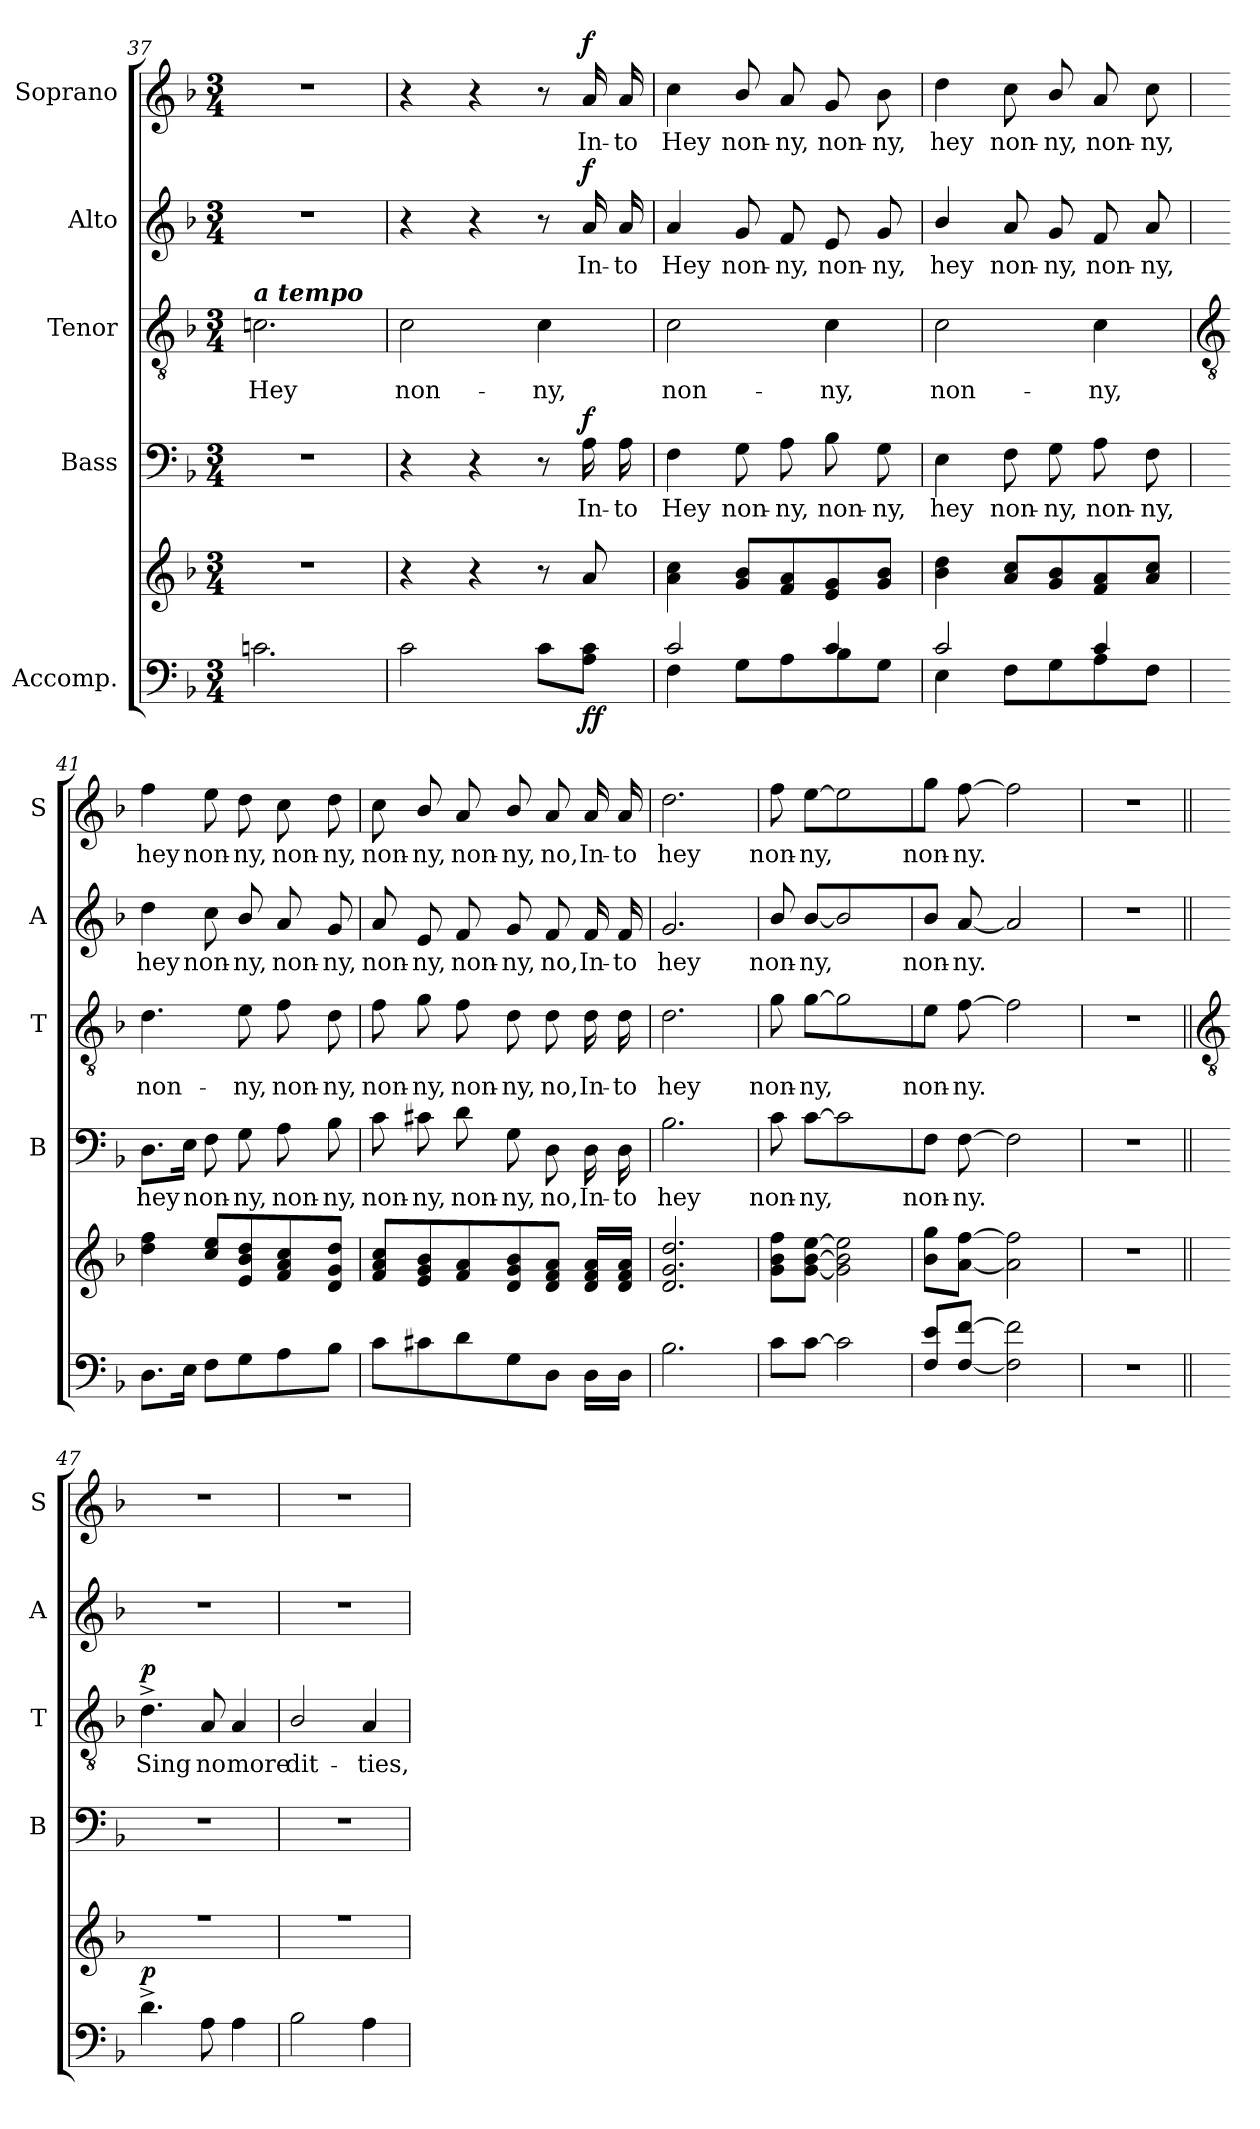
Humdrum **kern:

**kern	**kern	**dynam	**kern	**text	**dynam	**kern	**text	**dynam	**kern	**text	**dynam	**kern	**text	**dynam
*part5	*part5	*part5	*part4	*part4	*part4	*part3	*part3	*part3	*part2	*part2	*part2	*part1	*part1	*part1
*staff6	*staff5	*staff5/6	*staff4	*staff4	*staff4	*staff3	*staff3	*staff3	*staff2	*staff2	*staff2	*staff1	*staff1	*staff1
*I"Accomp.	*	*	*I"Bass	*	*	*I"Tenor	*	*	*I"Alto	*	*	*I"Soprano	*	*
*	*	*	*I'B	*	*	*I'T	*	*	*I'A	*	*	*I'S	*	*
*clefF4	*clefG2	*	*clefF4	*	*	*clefGv2	*	*	*clefG2	*	*	*clefG2	*	*
*k[b-]	*k[b-]	*	*k[b-]	*	*	*k[b-]	*	*	*k[b-]	*	*	*k[b-]	*	*
*F:	*F:	*	*F:	*	*	*F:	*	*	*F:	*	*	*F:	*	*
*M3/4	*M3/4	*	*M3/4	*	*	*M3/4	*	*	*M3/4	*	*	*M3/4	*	*
=37	=37	=37	=37	=37	=37	=37	=37	=37	=37	=37	=37	=37	=37	=37
!	!	!	!	!	!	!LO:TX:a:Bi:t=a tempo	!	!	!	!	!	!	!	!
!LO:TX:a:Bi:t=a tempo	!	!	!	!	!	!	!	!	!	!	!	!	!	!
!LO:N:vis=1	!LO:N:vis=1	!	!LO:N:vis=1	!	!	!	!LO:LY:b	!	!LO:N:vis=1	!	!	!LO:N:vis=1	!	!
*^	*	*	*	*	*	*	*	*	*	*	*	*	*	*
2.ryy	2.cn\	2.r	.	2.r	.	.	2.cn	Hey	.	2.r	.	.	2.r	.	.
=38	=38	=38	=38	=38	=38	=38	=38	=38	=38	=38	=38	=38	=38	=38	=38
!LO:N:vis=1	!	!	!	!	!	!	!	!LO:LY:b	!	!	!	!	!	!	!
2.ryy	2c\	4r	.	4r	.	.	2c	non-	.	4r	.	.	4r	.	.
.	.	4r	.	4r	.	.	.	.	.	4r	.	.	4r	.	.
!	!	!	!	!	!	!	!	!LO:LY:b	!	!	!	!	!	!	!
.	8c\L	8r	.	8r	.	.	4c	-ny,	.	8r	.	.	8r	.	.
!	!	!	!LO:DY:b=2	!	!LO:LY:b	!	!	!	!	!	!LO:LY:b	!	!	!LO:LY:b	!
!	!	!	!LO:DY:n=1:b	!	!	!LO:DY:b	!	!	!	!	!	!LO:DY:b	!	!	!LO:DY:b
.	8A\ 8c\J	8a	f f	16A	In-	f	.	.	.	16a	In-	f	16a	In-	f
!	!	!	!	!	!LO:LY:b	!	!	!	!	!	!LO:LY:b	!	!	!LO:LY:b	!
.	.	.	.	16A	-to	.	.	.	.	16a	-to	.	16a	-to	.
=39	=39	=39	=39	=39	=39	=39	=39	=39	=39	=39	=39	=39	=39	=39	=39
!	!	!	!	!	!LO:LY:b	!	!	!LO:LY:b	!	!	!LO:LY:b	!	!	!LO:LY:b	!
2c/	4F\	4a 4cc	.	4F	Hey	.	2c	non-	.	4a	Hey	.	4cc	Hey	.
!	!	!	!	!	!LO:LY:b	!	!	!	!	!	!LO:LY:b	!	!	!LO:LY:b	!
.	8G\L	8g/ 8b-/L	.	8G	non-	.	.	.	.	8g/	non-	.	8b-/	non-	.
!	!	!	!	!	!LO:LY:b	!	!	!	!	!	!LO:LY:b	!	!	!LO:LY:b	!
.	8A\	8f 8a	.	8A	-ny,	.	.	.	.	8f	-ny,	.	8a	-ny,	.
!	!	!	!	!	!LO:LY:b	!	!	!LO:LY:b	!	!	!LO:LY:b	!	!	!LO:LY:b	!
4c/	8B-\	8e 8g	.	8B-	non-	.	4c	-ny,	.	8e	non-	.	8g	non-	.
!	!	!	!	!	!LO:LY:b	!	!	!	!	!	!LO:LY:b	!	!	!LO:LY:b	!
.	8G\J	8g 8b-J	.	8G	-ny,	.	.	.	.	8g	-ny,	.	8b-	-ny,	.
=40	=40	=40	=40	=40	=40	=40	=40	=40	=40	=40	=40	=40	=40	=40	=40
!	!	!	!	!	!LO:LY:b	!	!	!LO:LY:b	!	!	!LO:LY:b	!	!	!LO:LY:b	!
2c/	4E\	4b- 4dd	.	4E	hey	.	2c	non-	.	4b-/	hey	.	4dd	hey	.
!	!	!	!	!	!LO:LY:b	!	!	!	!	!	!LO:LY:b	!	!	!LO:LY:b	!
.	8F\L	8a 8ccL	.	8F	non-	.	.	.	.	8a	non-	.	8cc	non-	.
!	!	!	!	!	!LO:LY:b	!	!	!	!	!	!LO:LY:b	!	!	!LO:LY:b	!
.	8G\	8g/ 8b-/	.	8G	-ny,	.	.	.	.	8g/	-ny,	.	8b-/	-ny,	.
!	!	!	!	!	!LO:LY:b	!	!	!LO:LY:b	!	!	!LO:LY:b	!	!	!LO:LY:b	!
4c/	8A\	8f 8a	.	8A	non-	.	4c	-ny,	.	8f	non-	.	8a	non-	.
!	!	!	!	!	!LO:LY:b	!	!	!	!	!	!LO:LY:b	!	!	!LO:LY:b	!
.	8F\J	8a 8ccJ	.	8F	-ny,	.	.	.	.	8a	-ny,	.	8cc	-ny,	.
*v	*v	*	*	*	*	*	*	*	*	*	*	*	*	*	*
!!LO:LB:g=z
=41	=41	=41	=41	=41	=41	=41	=41	=41	=41	=41	=41	=41	=41	=41
*	*	*	*	*	*	*clefGv2	*	*	*	*	*	*	*	*
*^	*	*	*	*	*	*	*	*	*	*	*	*	*	*
!	!	!	!	!	!LO:LY:b	!	!	!LO:LY:b	!	!	!LO:LY:b	!	!	!LO:LY:b	!
*v	*v	*	*	*	*	*	*	*	*	*	*	*	*	*	*
8.DL	4dd 4ff	.	8.DL	hey	.	4.d	non-	.	4dd	hey	.	4ff	hey	.
16EJ	.	.	16EJ	.	.	.	.	.	.	.	.	.	.	.
!	!	!	!	!LO:LY:b	!	!	!	!	!	!LO:LY:b	!	!	!LO:LY:b	!
8FL	8cc 8eeL	.	8F	non-	.	.	.	.	8cc	non-	.	8ee	non-	.
!	!	!	!	!LO:LY:b	!	!	!LO:LY:b	!	!	!LO:LY:b	!	!	!LO:LY:b	!
8G	8e 8b- 8dd	.	8G	-ny,	.	8e	-ny,	.	8b-/	-ny,	.	8dd	-ny,	.
!	!	!	!	!LO:LY:b	!	!	!LO:LY:b	!	!	!LO:LY:b	!	!	!LO:LY:b	!
8A	8f 8a 8cc	.	8A	non-	.	8f	non-	.	8a	non-	.	8cc	non-	.
!	!	!	!	!LO:LY:b	!	!	!LO:LY:b	!	!	!LO:LY:b	!	!	!LO:LY:b	!
8B-J	8d 8g 8ddJ	.	8B-	-ny,	.	8d	-ny,	.	8g/	-ny,	.	8dd	-ny,	.
=42	=42	=42	=42	=42	=42	=42	=42	=42	=42	=42	=42	=42	=42	=42
!	!	!	!	!LO:LY:b	!	!	!LO:LY:b	!	!	!LO:LY:b	!	!	!LO:LY:b	!
8cL	8f 8a 8ccL	.	8c	non-	.	8f	non-	.	8a	non-	.	8cc	non-	.
!	!	!	!	!LO:LY:b	!	!	!LO:LY:b	!	!	!LO:LY:b	!	!	!LO:LY:b	!
8c#X	8e/ 8g/ 8b-/	.	8c#X	-ny,	.	8g	-ny,	.	8e/	-ny,	.	8b-/	-ny,	.
!	!	!	!	!LO:LY:b	!	!	!LO:LY:b	!	!	!LO:LY:b	!	!	!LO:LY:b	!
8d	8f 8a	.	8d	non-	.	8f	non-	.	8f	non-	.	8a	non-	.
!	!	!	!	!LO:LY:b	!	!	!LO:LY:b	!	!	!LO:LY:b	!	!	!LO:LY:b	!
8G	8d/ 8g/ 8b-/	.	8G	-ny,	.	8d	-ny,	.	8g/	-ny,	.	8b-/	-ny,	.
!	!	!	!	!LO:LY:b	!	!	!LO:LY:b	!	!	!LO:LY:b	!	!	!LO:LY:b	!
8DJ	8d 8f 8aJ	.	8D	no,	.	8d	no,	.	8f	no,	.	8a	no,	.
!	!	!	!	!LO:LY:b	!	!	!LO:LY:b	!	!	!LO:LY:b	!	!	!LO:LY:b	!
16DLL	16d 16f 16aLL	.	16D	In-	.	16d	In-	.	16f	In-	.	16a	In-	.
!	!	!	!	!LO:LY:b	!	!	!LO:LY:b	!	!	!LO:LY:b	!	!	!LO:LY:b	!
16DJJ	16d 16f 16aJJ	.	16D	-to	.	16d	-to	.	16f	-to	.	16a	-to	.
=43	=43	=43	=43	=43	=43	=43	=43	=43	=43	=43	=43	=43	=43	=43
!	!	!	!	!LO:LY:b	!	!	!LO:LY:b	!	!	!LO:LY:b	!	!	!LO:LY:b	!
2.B-	2.d 2.g 2.dd	.	2.B-	hey	.	2.d	hey	.	2.g	hey	.	2.dd	hey	.
=44	=44	=44	=44	=44	=44	=44	=44	=44	=44	=44	=44	=44	=44	=44
!	!	!	!	!LO:LY:b	!	!	!LO:LY:b	!	!	!LO:LY:b	!	!	!LO:LY:b	!
8c\L	8g 8b- 8ffL	.	8c\	non-	.	8g\	non-	.	8b-/	non-	.	8ff	non-	.
!	!	!	!	!LO:LY:b	!	!	!LO:LY:b	!	!	!LO:LY:b	!	!	!LO:LY:b	!
[8c\J	[8g [8b- [8eeJ	.	[8c\L	-ny,	.	[8g\L	-ny,	.	[8b-/L	-ny,	.	[8eeL	-ny,	.
2c\]	2g] 2b-] 2ee]	.	2c\]	.	.	2g\]	.	.	2b-/]	.	.	2ee]	.	.
=45	=45	=45	=45	=45	=45	=45	=45	=45	=45	=45	=45	=45	=45	=45
!	!	!	!	!LO:LY:b	!	!	!LO:LY:b	!	!	!LO:LY:b	!	!	!LO:LY:b	!
8F/ 8e/L	8b- 8ggL	.	8F\J	non-	.	8e/J	non-	.	8b-/J	non-	.	8ggJ	non-	.
!	!	!	!	!LO:LY:b	!	!	!LO:LY:b	!	!	!LO:LY:b	!	!	!LO:LY:b	!
[8F [8fJ	[8a [8ffJ	.	[8FL	-ny.	.	[8fL	-ny.	.	[8aL	-ny.	.	[8ffL	-ny.	.
2F] 2f]	2a] 2ff]	.	2F]	.	.	2f]	.	.	2a]	.	.	2ff]	.	.
=46	=46	=46	=46	=46	=46	=46	=46	=46	=46	=46	=46	=46	=46	=46
!LO:N:vis=1	!LO:N:vis=1	!	!LO:N:vis=1	!	!	!LO:N:vis=1	!	!	!LO:N:vis=1	!	!	!LO:N:vis=1	!	!
2.r	2.r	.	2.r	.	.	2.r	.	.	2.r	.	.	2.r	.	.
!!LO:LB:g=z
=47||	=47||	=47||	=47||	=47||	=47||	=47||	=47||	=47||	=47||	=47||	=47||	=47||	=47||	=47||
*	*	*	*	*	*	*clefGv2	*	*	*	*	*	*	*	*
*	*^	*	*	*	*	*	*	*	*	*	*	*	*	*
!	!LO:N:vis=1	!LO:N:vis=1	!LO:DY:a=2	!LO:N:vis=1	!	!	!	!LO:LY:b	!LO:DY:b	!LO:N:vis=1	!	!	!LO:N:vis=1	!	!
4.d^	2.r	2.ryy	p	2.r	.	.	4.d^	Sing	p	2.r	.	.	2.r	.	.
!	!	!	!	!	!	!	!	!LO:LY:b	!	!	!	!	!	!	!
8A	.	.	.	.	.	.	8A	no	.	.	.	.	.	.	.
!	!	!	!	!	!	!	!	!LO:LY:b	!	!	!	!	!	!	!
4A	.	.	.	.	.	.	4A	more	.	.	.	.	.	.	.
=48	=48	=48	=48	=48	=48	=48	=48	=48	=48	=48	=48	=48	=48	=48	=48
!	!LO:N:vis=1	!LO:N:vis=1	!	!LO:N:vis=1	!	!	!	!LO:LY:b	!	!LO:N:vis=1	!	!	!LO:N:vis=1	!	!
2B-\	2.r	2.ryy	.	2.r	.	.	2B-/	dit-	.	2.r	.	.	2.r	.	.
!	!	!	!	!	!	!	!	!LO:LY:b	!	!	!	!	!	!	!
4A	.	.	.	.	.	.	4A	-ties,	.	.	.	.	.	.	.
*	*v	*v	*	*	*	*	*	*	*	*	*	*	*	*	*
=	=	=	=	=	=	=	=	=	=	=	=	=	=	=
*-	*-	*-	*-	*-	*-	*-	*-	*-	*-	*-	*-	*-	*-	*-
